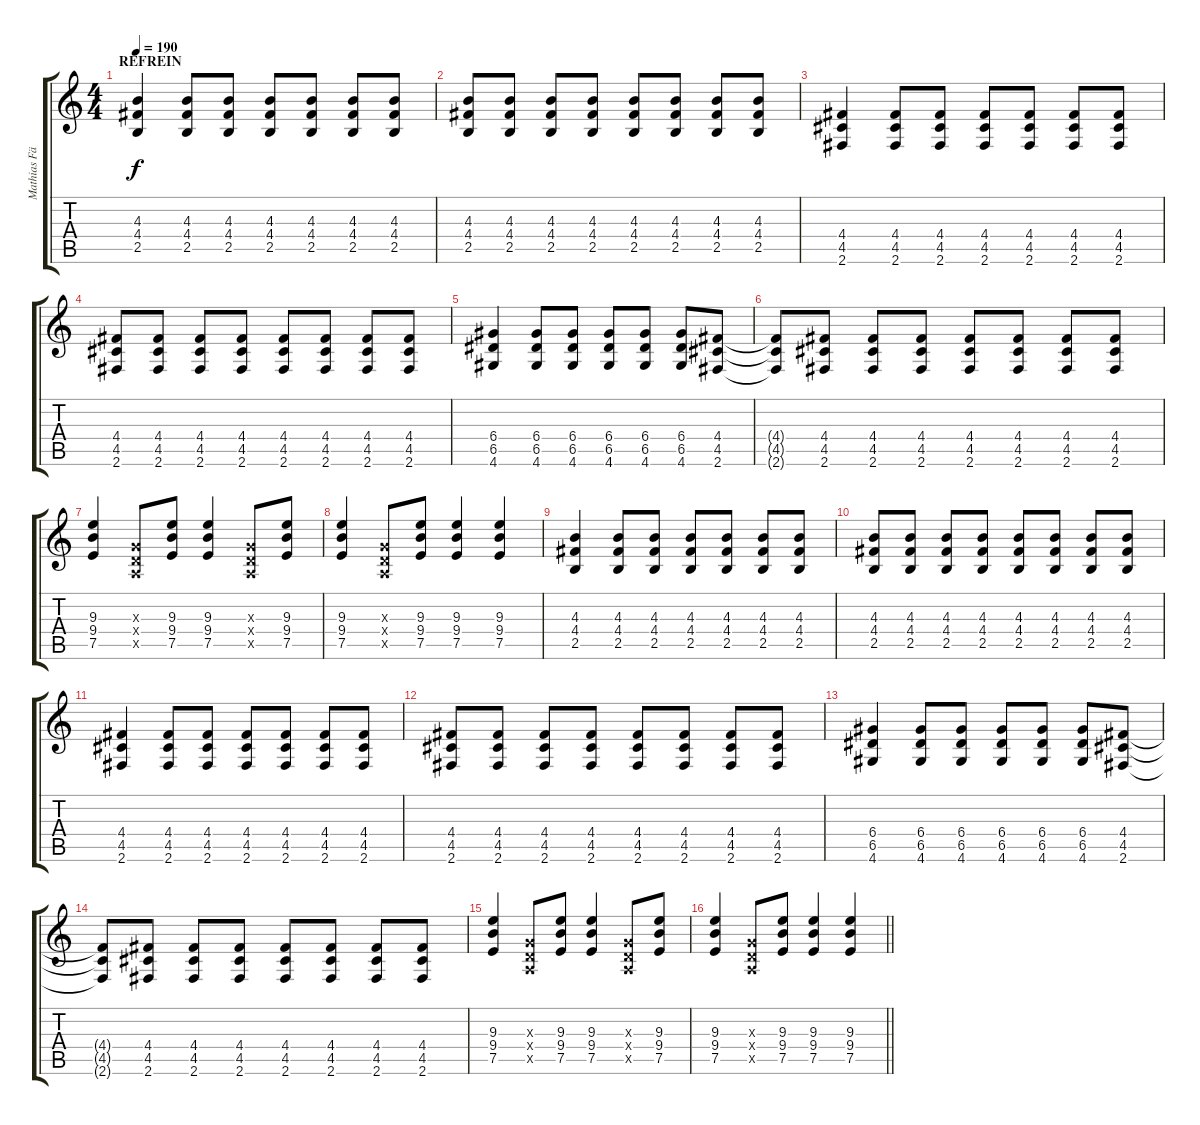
\track ("Mathias Färm" "Mathias Fä") {instrument distortionguitar}
\staff {score tabs}
\tuning (E4 B3 G3 D3 A2 E2) {hide}
\ts (4 4)
\section ("" "REFREIN")
\tempo 190
\clef g2
\ks c
(4.3 4.4 2.5).4{dy f} (4.3 4.4 2.5).8 (4.3 4.4 2.5).8 (4.3 4.4 2.5).8 (4.3 4.4 2.5).8 (4.3 4.4 2.5).8 (4.3 4.4 2.5).8 |
(4.3 4.4 2.5).8 (4.3 4.4 2.5).8 (4.3 4.4 2.5).8 (4.3 4.4 2.5).8 (4.3 4.4 2.5).8 (4.3 4.4 2.5).8 (4.3 4.4 2.5).8 (4.3 4.4 2.5).8 |
(4.4 4.5 2.6).4 (4.4 4.5 2.6).8 (4.4 4.5 2.6).8 (4.4 4.5 2.6).8 (4.4 4.5 2.6).8 (4.4 4.5 2.6).8 (4.4 4.5 2.6).8 |
(4.4 4.5 2.6).8 (4.4 4.5 2.6).8 (4.4 4.5 2.6).8 (4.4 4.5 2.6).8 (4.4 4.5 2.6).8 (4.4 4.5 2.6).8 (4.4 4.5 2.6).8 (4.4 4.5 2.6).8 |
(6.4 6.5 4.6).4 (6.4 6.5 4.6).8 (6.4 6.5 4.6).8 (6.4 6.5 4.6).8 (6.4 6.5 4.6).8 (6.4 6.5 4.6).8 (4.4 4.5 2.6).8 |
(4.4{t} 4.5{t} 2.6{t}).8 (4.4 4.5 2.6).8 (4.4 4.5 2.6).8 (4.4 4.5 2.6).8 (4.4 4.5 2.6).8 (4.4 4.5 2.6).8 (4.4 4.5 2.6).8 (4.4 4.5 2.6).8 |
(9.3 9.4 7.5).4 (0.3{x} 0.4{x} 0.5{x}).8 (9.3 9.4 7.5).8 (9.3 9.4 7.5).4 (0.3{x} 0.4{x} 0.5{x}).8 (9.3 9.4 7.5).8 |
(9.3 9.4 7.5).4 (0.3{x} 0.4{x} 0.5{x}).8 (9.3 9.4 7.5).8 (9.3 9.4 7.5).4 (9.3 9.4 7.5).4 |
(4.3 4.4 2.5).4 (4.3 4.4 2.5).8 (4.3 4.4 2.5).8 (4.3 4.4 2.5).8 (4.3 4.4 2.5).8 (4.3 4.4 2.5).8 (4.3 4.4 2.5).8 |
(4.3 4.4 2.5).8 (4.3 4.4 2.5).8 (4.3 4.4 2.5).8 (4.3 4.4 2.5).8 (4.3 4.4 2.5).8 (4.3 4.4 2.5).8 (4.3 4.4 2.5).8 (4.3 4.4 2.5).8 |
(4.4 4.5 2.6).4 (4.4 4.5 2.6).8 (4.4 4.5 2.6).8 (4.4 4.5 2.6).8 (4.4 4.5 2.6).8 (4.4 4.5 2.6).8 (4.4 4.5 2.6).8 |
(4.4 4.5 2.6).8 (4.4 4.5 2.6).8 (4.4 4.5 2.6).8 (4.4 4.5 2.6).8 (4.4 4.5 2.6).8 (4.4 4.5 2.6).8 (4.4 4.5 2.6).8 (4.4 4.5 2.6).8 |
(6.4 6.5 4.6).4 (6.4 6.5 4.6).8 (6.4 6.5 4.6).8 (6.4 6.5 4.6).8 (6.4 6.5 4.6).8 (6.4 6.5 4.6).8 (4.4 4.5 2.6).8 |
(4.4{t} 4.5{t} 2.6{t}).8 (4.4 4.5 2.6).8 (4.4 4.5 2.6).8 (4.4 4.5 2.6).8 (4.4 4.5 2.6).8 (4.4 4.5 2.6).8 (4.4 4.5 2.6).8 (4.4 4.5 2.6).8 |
(9.3 9.4 7.5).4 (0.3{x} 0.4{x} 0.5{x}).8 (9.3 9.4 7.5).8 (9.3 9.4 7.5).4 (0.3{x} 0.4{x} 0.5{x}).8 (9.3 9.4 7.5).8 |
\barLineRight lightlight
(9.3 9.4 7.5).4 (0.3{x} 0.4{x} 0.5{x}).8 (9.3 9.4 7.5).8 (9.3 9.4 7.5).4 (9.3 9.4 7.5).4
